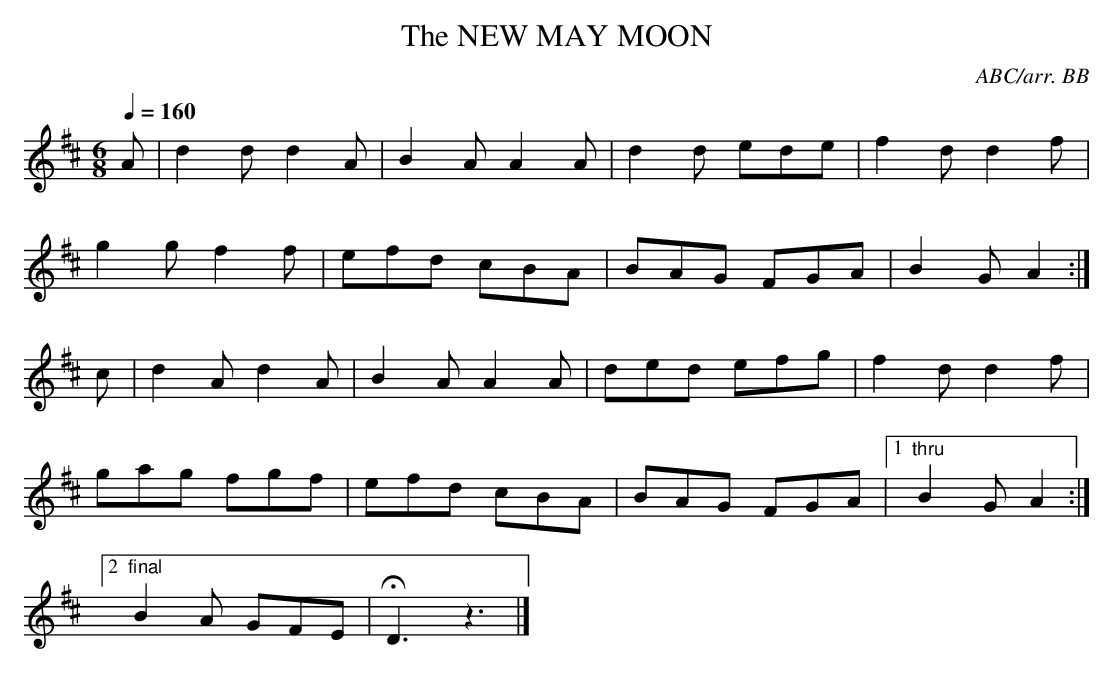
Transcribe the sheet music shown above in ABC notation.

X:1
T:NEW MAY MOON, The
C:ABC/arr. BB
Q:1/4=160
L:1/8
M:6/8
K:D
A|d2d d2A|B2A A2A|d2d ede|f2d d2f|
g2g f2f|efd cBA|BAG FGA|B2G A2:|
c|d2A d2A|B2A A2A|ded efg|f2d d2f|
gag fgf|efd cBA|BAG FGA|1 "thru"B2G A2:|
[2 "final"B2A GFE|HD3z3|]
